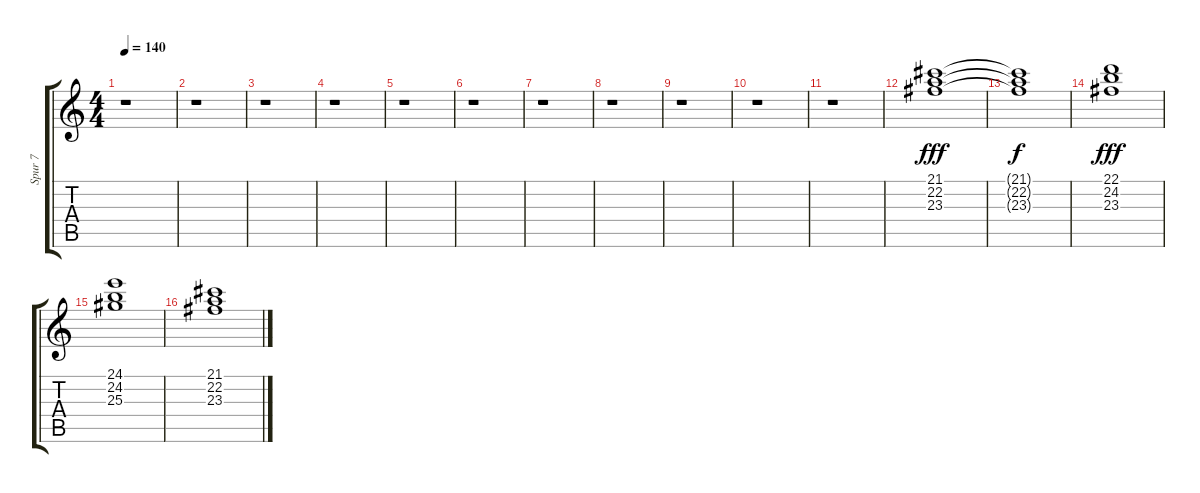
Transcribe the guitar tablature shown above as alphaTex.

\track ("Spur 7" "Spur 7") {instrument pad8sweep}
\staff {score tabs}
\tuning (E4 B3 G3 D3 A2 E2) {hide}
\ts (4 4)
\tempo 140
\clef g2
\ks c
r.1{dy f} |
r.1 |
r.1 |
r.1 |
r.1 |
r.1 |
r.1 |
r.1 |
r.1 |
r.1 |
r.1 |
(21.1 22.2 23.3).1{dy fff} |
(21.1{t} 22.2{t} 23.3{t}).1{dy f} |
(22.1 24.2 23.3).1{dy fff} |
(24.1 24.2 25.3).1 |
(21.1 22.2 23.3).1
